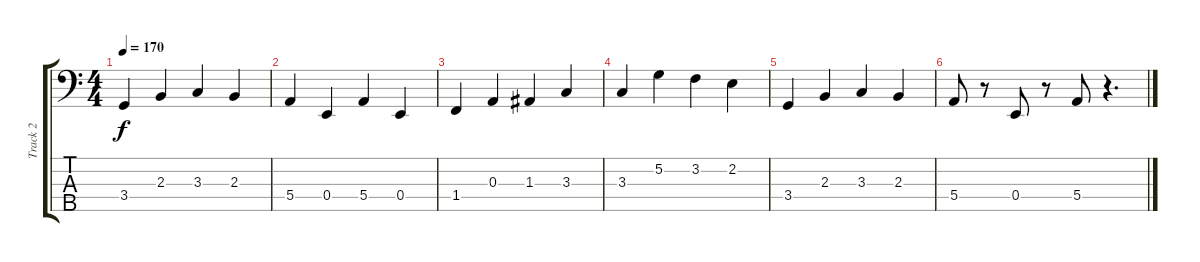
\track ("Track 2" "Track 2") {instrument electricbasspick}
\staff {score tabs}
\tuning (G2 D2 A1 E1 B0) {hide}
\ts (4 4)
\tempo 170
\clef f4
\ks c
3.4.4{dy f} 2.3.4 3.3.4 2.3.4 |
5.4.4 0.4.4 5.4.4 0.4.4 |
1.4.4 0.3.4 1.3.4 3.3.4 |
3.3.4 5.2.4 3.2.4 2.2.4 |
3.4.4 2.3.4 3.3.4 2.3.4 |
5.4.8 r.8 0.4.8 r.8 5.4.8 r.4{d}
